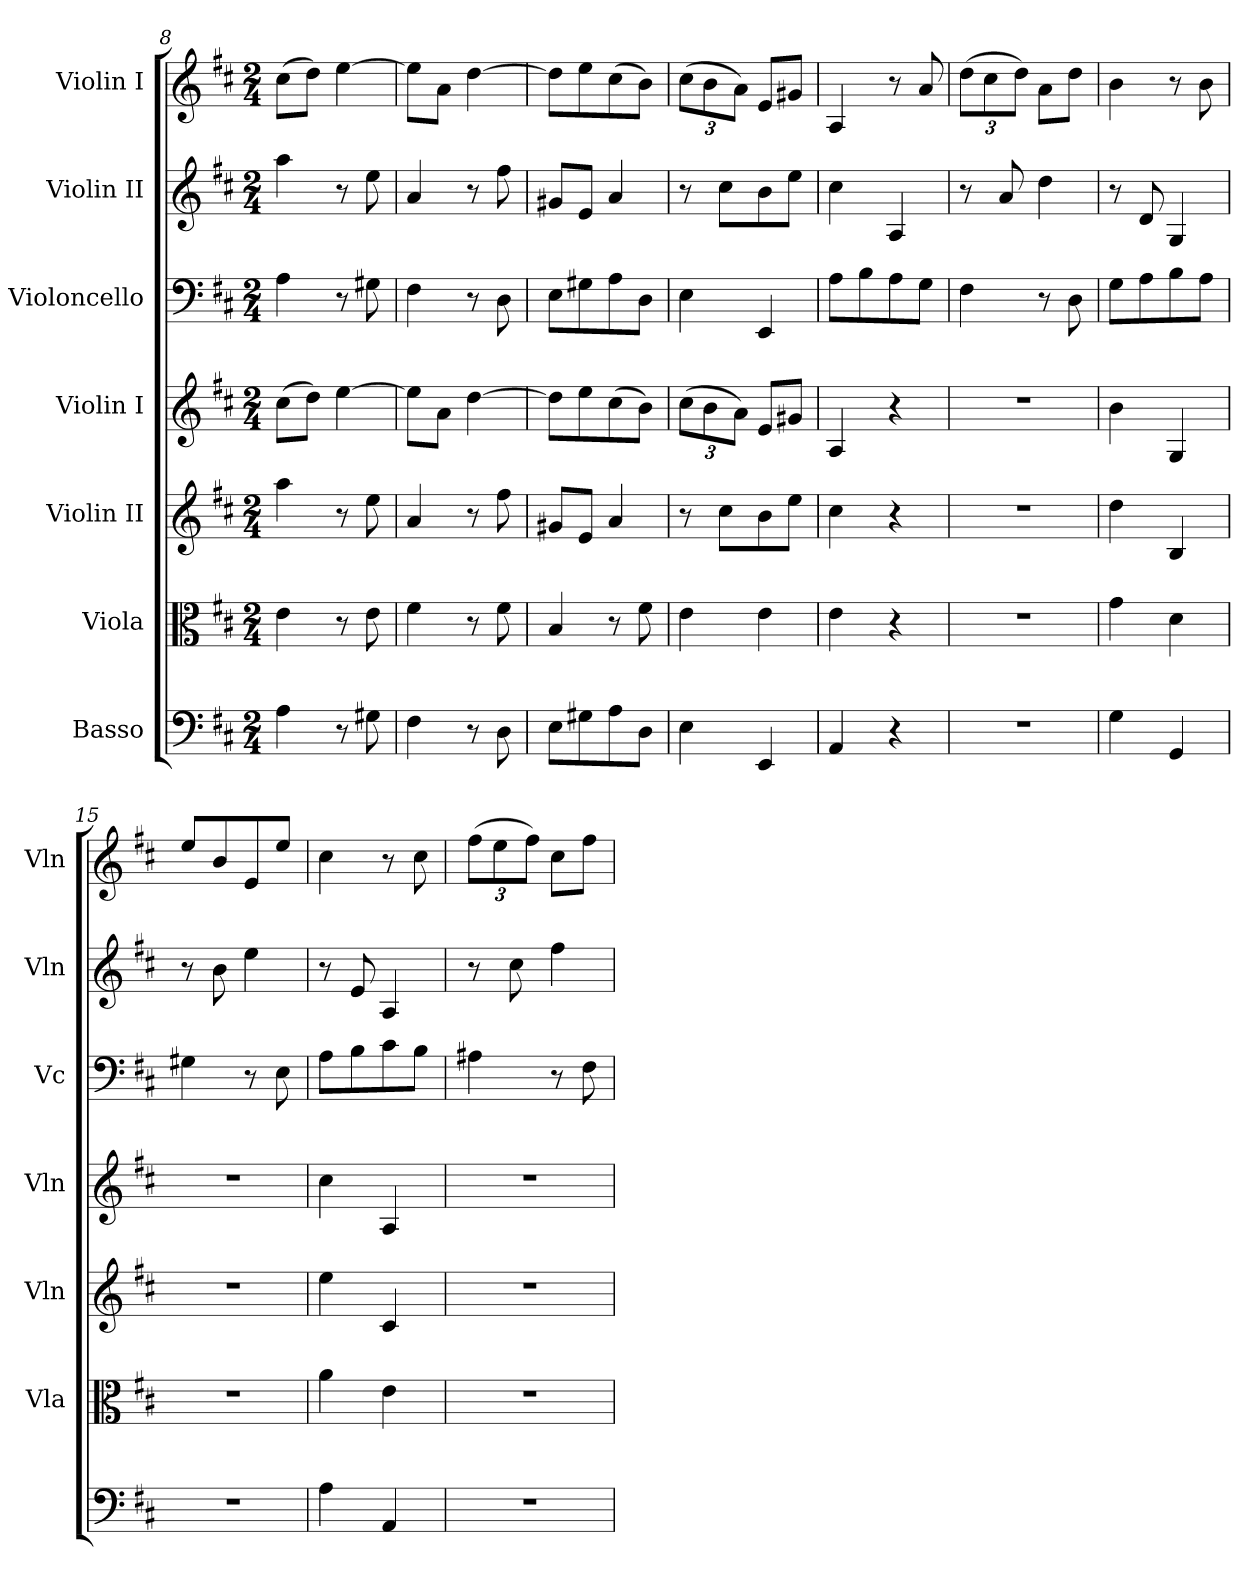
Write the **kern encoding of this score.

**kern	**kern	**kern	**kern	**kern	**kern	**kern
*part7	*part6	*part5	*part4	*part3	*part2	*part1
*staff7	*staff6	*staff5	*staff4	*staff3	*staff2	*staff1
*I"Basso	*I"Viola	*I"Violin II	*I"Violin I	*I"Violoncello	*I"Violin II	*I"Violin I
*	*I'Vla	*I'Vln	*I'Vln	*I'Vc	*I'Vln	*I'Vln
*clefF4	*clefC3	*clefG2	*clefG2	*clefF4	*clefG2	*clefG2
*k[f#c#]	*k[f#c#]	*k[f#c#]	*k[f#c#]	*k[f#c#]	*k[f#c#]	*k[f#c#]
*M2/4	*M2/4	*M2/4	*M2/4	*M2/4	*M2/4	*M2/4
=8	=8	=8	=8	=8	=8	=8
4A\	4e\	4aa\	(>8cc#\L	4A\	4aa\	(>8cc#\L
.	.	.	8dd\J)	.	.	8dd\J)
8r	8r	8r	[4ee\	8r	8r	[4ee\
8G#X\	8e\	8ee\	.	8G#X\	8ee\	.
=9	=9	=9	=9	=9	=9	=9
4F#\	4f#\	4a/	8ee\L]	4F#\	4a/	8ee\L]
.	.	.	8a\J	.	.	8a\J
8r	8r	8r	[4dd\	8r	8r	[4dd\
8D\	8f#\	8ff#\	.	8D\	8ff#\	.
=10	=10	=10	=10	=10	=10	=10
8E\L	4B/	8g#X/L	8dd\L]	8E\L	8g#X/L	8dd\L]
8G#X\	.	8e/J	8ee\	8G#X\	8e/J	8ee\
8A\	8r	4a/	(>8cc#\	8A\	4a/	(>8cc#\
8D\J	8f#\	.	8b\J)	8D\J	.	8b\J)
!!LO:LB:g=z
=11	=11	=11	=11	=11	=11	=11
*	*	*	*Xbrackettup	*	*	*Xbrackettup
4E\	4e\	8r	(>12cc#\L	4E\	8r	(>12cc#\L
.	.	.	12b\	.	.	12b\
.	.	8cc#\L	.	.	8cc#\L	.
.	.	.	12a\J)	.	.	12a\J)
4EE/	4e\	8b\	8e/L	4EE/	8b\	8e/L
.	.	8ee\J	8g#X/J	.	8ee\J	8g#X/J
=12	=12	=12	=12	=12	=12	=12
4AA/	4e\	4cc#\	4A/	8A\L	4cc#\	4A/
.	.	.	.	8B\	.	.
4r	4r	4r	4r	8A\	4A/	8r
.	.	.	.	8G\J	.	8a/
=13	=13	=13	=13	=13	=13	=13
2r	2r	2r	2r	4F#\	8r	(>12dd\L
.	.	.	.	.	.	12cc#\
.	.	.	.	.	8a/	.
.	.	.	.	.	.	12dd\J)
.	.	.	.	8r	4dd\	8a\L
.	.	.	.	8D\	.	8dd\J
=14	=14	=14	=14	=14	=14	=14
4G\	4g\	4dd\	4b\	8G\L	8r	4b\
.	.	.	.	8A\	8d/	.
4GG/	4d\	4B/	4G/	8B\	4G/	8r
.	.	.	.	8A\J	.	8b\
=15	=15	=15	=15	=15	=15	=15
2r	2r	2r	2r	4G#X\	8r	8ee/L
.	.	.	.	.	8b\	8b/
.	.	.	.	8r	4ee\	8e/
.	.	.	.	8E\	.	8ee/J
=16	=16	=16	=16	=16	=16	=16
4A\	4a\	4ee\	4cc#\	8A\L	8r	4cc#\
.	.	.	.	8B\	8e/	.
4AA/	4e\	4c#/	4A/	8c#\	4A/	8r
.	.	.	.	8B\J	.	8cc#\
=17	=17	=17	=17	=17	=17	=17
2r	2r	2r	2r	4A#X\	8r	(>12ff#\L
.	.	.	.	.	.	12ee\
.	.	.	.	.	8cc#\	.
.	.	.	.	.	.	12ff#\J)
.	.	.	.	8r	4ff#\	8cc#\L
.	.	.	.	8F#\	.	8ff#\J
=	=	=	=	=	=	=
*-	*-	*-	*-	*-	*-	*-
